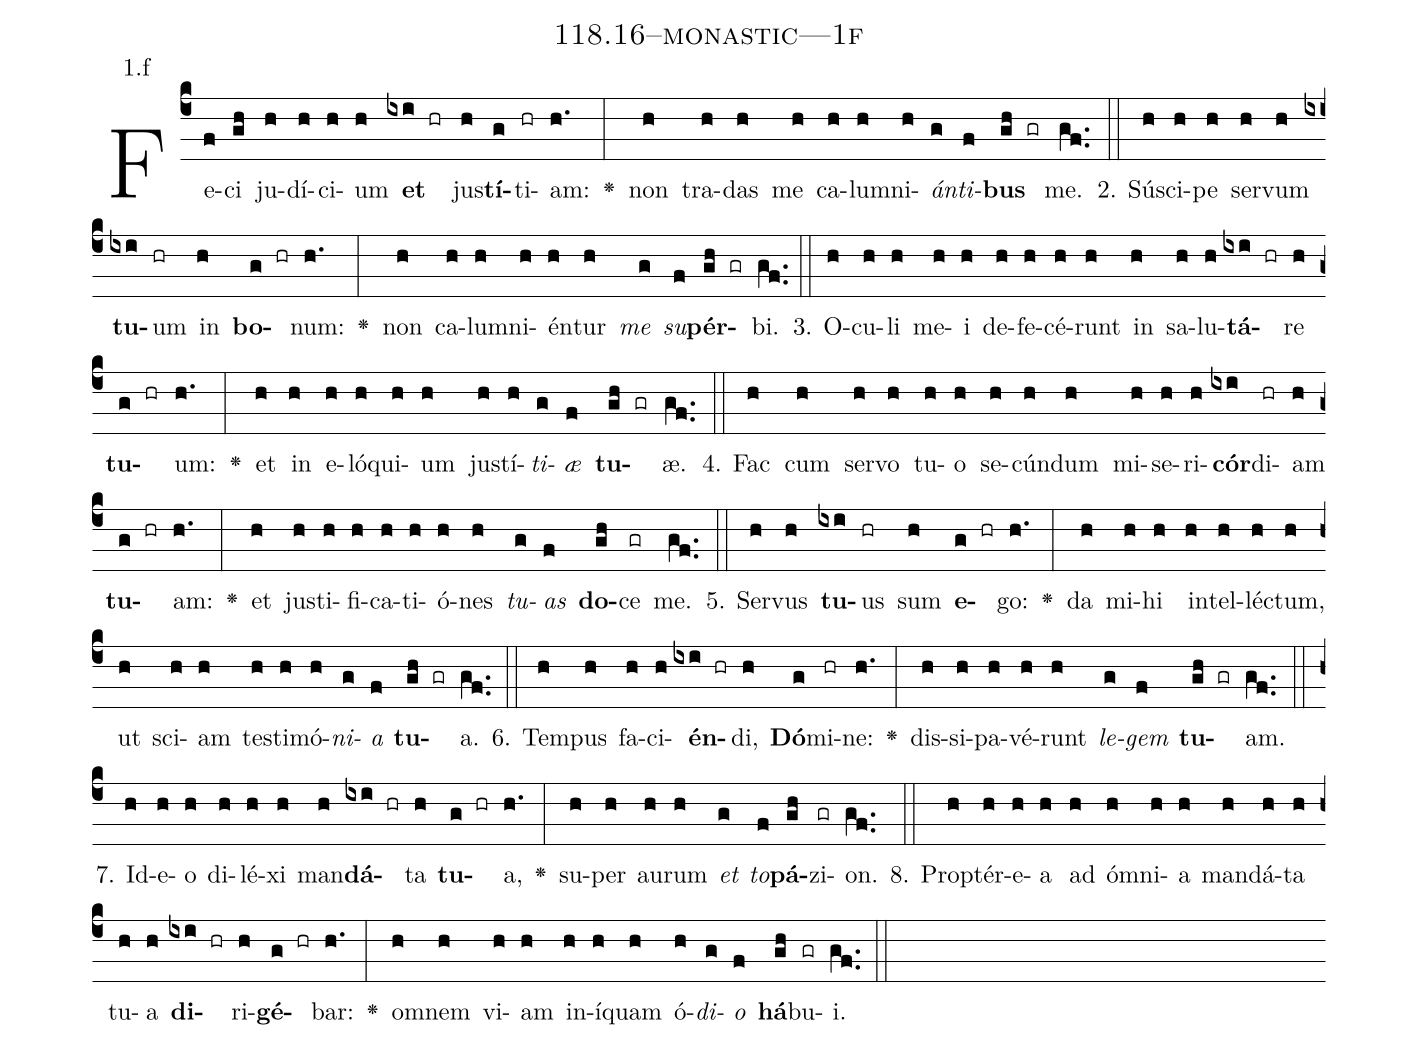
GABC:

name: 118.16--monastic---1f;
annotation: 1.f;
%%
(c4)Fe(f)ci(gh) ju(h)dí(h)ci(h)um(h) <b>et</b>(ixi hr) jus(h)<b>tí</b>(g)ti(hr)am:(h.) <v>\greheightstar</v>(:) non(h) tra(h)das(h) me(h) ca(h)lum(h)ni(h)<i>án</i>(g)<i>ti</i>(f)<b>bus</b>(gh gr) me.(gf..) (::)
2. Sú(h)sci(h)pe(h) ser(h)vum(h) <b>tu</b>(ixi)um(hr) in(h) <b>bo</b>(g hr)num:(h.) <v>\greheightstar</v>(:) non(h) ca(h)lum(h)ni(h)én(h)tur(h) <i>me</i>(g) <i>su</i>(f)<b>pér</b>(gh gr)bi.(gf..) (::)
3. O(h)cu(h)li(h) me(h)i(h) de(h)fe(h)cé(h)runt(h) in(h) sa(h)lu(h)<b>tá</b>(ixi hr)re(h) <b>tu</b>(g hr)um:(h.) <v>\greheightstar</v>(:) et(h) in(h) e(h)ló(h)qui(h)um(h) jus(h)tí(h)<i>ti</i>(g)<i>æ</i>(f) <b>tu</b>(gh gr)æ.(gf..) (::)
4. Fac(h) cum(h) ser(h)vo(h) tu(h)o(h) se(h)cún(h)dum(h) mi(h)se(h)ri(h)<b>cór</b>(ixi)di(hr)am(h) <b>tu</b>(g hr)am:(h.) <v>\greheightstar</v>(:) et(h) jus(h)ti(h)fi(h)ca(h)ti(h)ó(h)nes(h) <i>tu</i>(g)<i>as</i>(f) <b>do</b>(gh)ce(gr) me.(gf..) (::)
5. Ser(h)vus(h) <b>tu</b>(ixi)us(hr) sum(h) <b>e</b>(g hr)go:(h.) <v>\greheightstar</v>(:) da(h) mi(h)hi(h) in(h)tel(h)léc(h)tum,(h) ut(h) sci(h)am(h) tes(h)ti(h)mó(h)<i>ni</i>(g)<i>a</i>(f) <b>tu</b>(gh gr)a.(gf..) (::)
6. Tem(h)pus(h) fa(h)ci(h)<b>én</b>(ixi hr)di,(h) <b>Dó</b>(g)mi(hr)ne:(h.) <v>\greheightstar</v>(:) dis(h)si(h)pa(h)vé(h)runt(h) <i>le</i>(g)<i>gem</i>(f) <b>tu</b>(gh gr)am.(gf..) (::)
7. Id(h)e(h)o(h) di(h)lé(h)xi(h) man(h)<b>dá</b>(ixi hr)ta(h) <b>tu</b>(g hr)a,(h.) <v>\greheightstar</v>(:) su(h)per(h) au(h)rum(h) <i>et</i>(g) <i>to</i>(f)<b>pá</b>(gh)zi(gr)on.(gf..) (::)
8. Prop(h)tér(h)e(h)a(h) ad(h) óm(h)ni(h)a(h) man(h)dá(h)ta(h) tu(h)a(h) <b>di</b>(ixi hr)ri(h)<b>gé</b>(g hr)bar:(h.) <v>\greheightstar</v>(:) om(h)nem(h) vi(h)am(h) in(h)í(h)quam(h) ó(h)<i>di</i>(g)<i>o</i>(f) <b>há</b>(gh)bu(gr)i.(gf..) (::)
